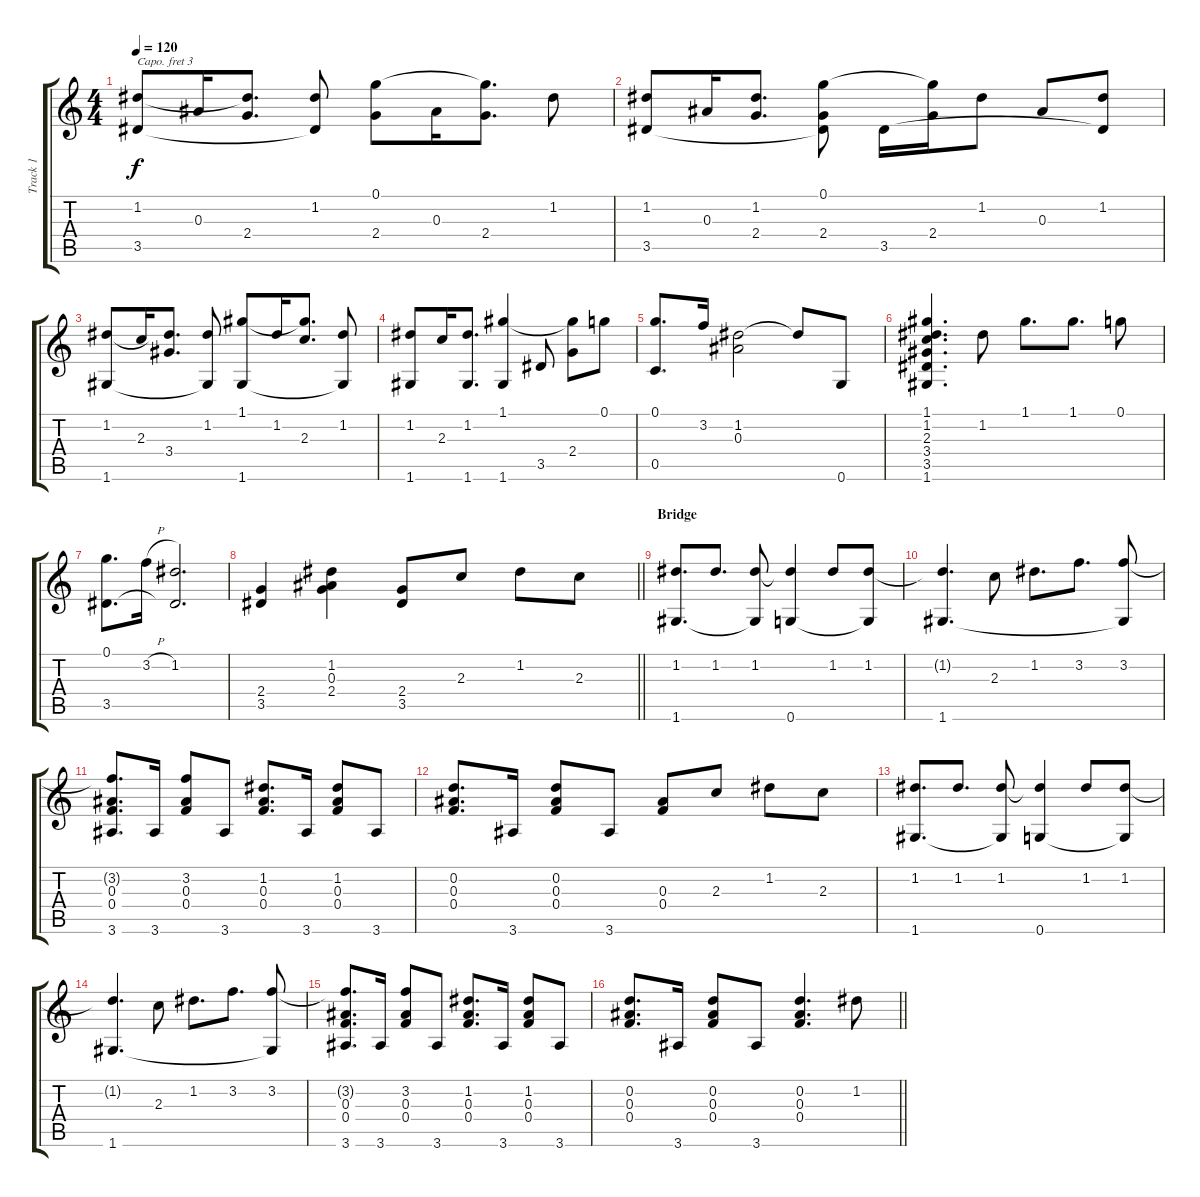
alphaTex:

\track ("Track 1" "Track 1") {instrument acousticguitarsteel}
\staff {score tabs}
\capo 3
\tuning (E4 B3 G3 D3 A2 E2) {hide}
\ts (4 4)
\tempo 120
\clef g2
\ks c
(1.2 3.5).8{dy f} 0.3.16 (1.2{t} 2.4).8{d} (1.2 3.5{t}).8 (0.1 2.4).8 0.3.16 (0.1{t} 2.4).8{d} 1.2.8 |
(1.2 3.5).8 0.3.16 (1.2 2.4).8{d} (0.1 2.4 3.5{t}).8 3.5.16 (0.1{t} 2.4).16 1.2.8 0.3.8 (1.2 3.5{t}).8 |
(1.2 1.6).8 2.3.16 (1.2{t} 3.4).8{d} (1.2 1.6{t}).8 (1.1 1.6).8 1.2.16 (1.1{t} 2.3).8{d} (1.2 1.6{t}).8 |
(1.2 1.6).8 2.3.16 (1.2 1.6).8{d} (1.1 1.6).4 3.5.8 (1.1{t} 2.4).8 0.1.8 |
(0.1 0.5).8{d} 3.2.16 (1.2 0.3).2 1.2{t}.8 0.6.8 |
(1.1 1.2 2.3 3.4 3.5 1.6).4{d} 1.2.8 1.1.8{d} 1.1.8{d} 0.1.8 |
(0.1 3.5).8{d} 3.2{h}.16 (1.2 3.5{t}).2{d} |
\barLineRight lightlight
(2.4 3.5).4 (1.2 0.3 2.4).4 (2.4 3.5).8 2.3.8 1.2.8 2.3.8 |
\section ("" "Bridge")
(1.2 1.6).8{d} 1.2.8{d} (1.2 1.6{t}).8 (1.2{t} 0.6).4 1.2.8 (1.2 0.6{t}).8 |
(1.2{t} 1.6).4{d} 2.3.8 1.2.8{d} 3.2.8{d} (3.2 1.6{t}).8 |
(3.2{t} 0.3 0.4 3.6).8{d} 3.6.16 (3.2 0.3 0.4).8 3.6.8 (1.2 0.3 0.4).8{d} 3.6.16 (1.2 0.3 0.4).8 3.6.8 |
(0.2 0.3 0.4).8{d} 3.6.16 (0.2 0.3 0.4).8 3.6.8 (0.3 0.4).8 2.3.8 1.2.8 2.3.8 |
(1.2 1.6).8{d} 1.2.8{d} (1.2 1.6{t}).8 (1.2{t} 0.6).4 1.2.8 (1.2 0.6{t}).8 |
(1.2{t} 1.6).4{d} 2.3.8 1.2.8{d} 3.2.8{d} (3.2 1.6{t}).8 |
(3.2{t} 0.3 0.4 3.6).8{d} 3.6.16 (3.2 0.3 0.4).8 3.6.8 (1.2 0.3 0.4).8{d} 3.6.16 (1.2 0.3 0.4).8 3.6.8 |
\barLineRight lightlight
(0.2 0.3 0.4).8{d} 3.6.16 (0.2 0.3 0.4).8 3.6.8 (0.2 0.3 0.4).4{d} 1.2.8
